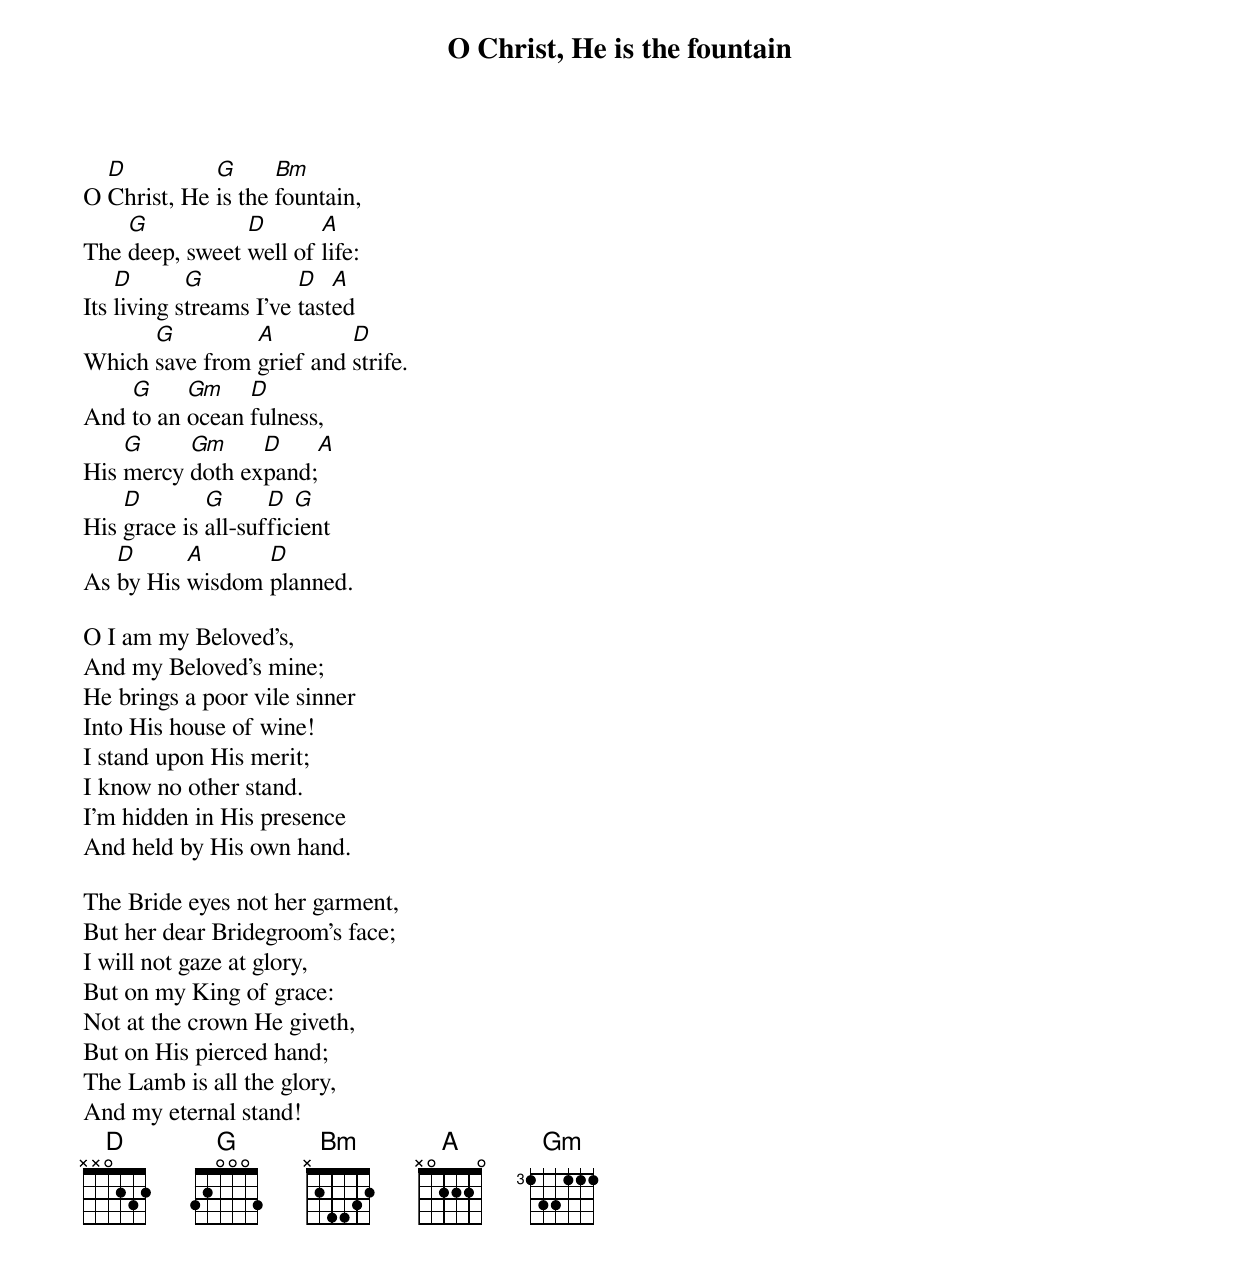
{title: O Christ, He is the fountain}
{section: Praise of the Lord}
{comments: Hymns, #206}
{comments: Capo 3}

O [D]Christ, He [G]is the [Bm]fountain,
The [G]deep, sweet [D]well of [A]life:
Its [D]living s[G]treams I’ve [D]tast[A]ed
Which [G]save from [A]grief and [D]strife.
And [G]to an [Gm]ocean [D]fulness,
His [G]mercy [Gm]doth ex[D]pand;[A]
His [D]grace is [G]all-suf[D]fic[G]ient
As [D]by His [A]wisdom [D]planned.

O I am my Beloved’s,
And my Beloved’s mine;
He brings a poor vile sinner
Into His house of wine!
I stand upon His merit;
I know no other stand.
I’m hidden in His presence
And held by His own hand.

The Bride eyes not her garment,
But her dear Bridegroom’s face;
I will not gaze at glory,
But on my King of grace:
Not at the crown He giveth,
But on His pierced hand;
The Lamb is all the glory,
And my eternal stand!
